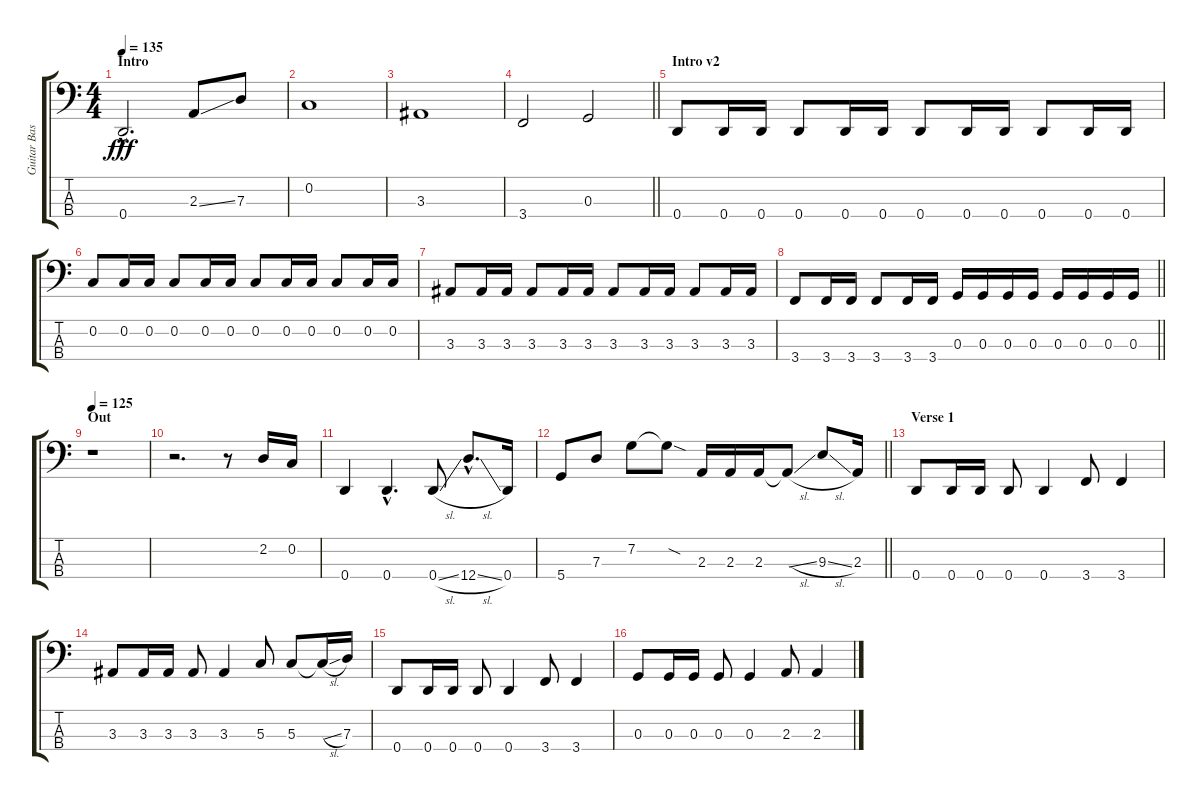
\track ("Guitar Bass" "Guitar Bas") {instrument electricbassfinger}
\staff {score tabs}
\tuning (F2 C2 G1 D1) {hide}
\ts (4 4)
\section ("" "Intro")
\tempo 135
\clef f4
\ks c
0.4{hac}.2{d dy fff instrument electricbassfinger} 2.3{ss}.8 7.3.8 |
0.2.1 |
3.3.1 |
\barLineRight lightlight
3.4.2 0.3.2 |
\section ("" "Intro v2")
0.4.8 0.4.16 0.4.16 0.4.8 0.4.16 0.4.16 0.4.8 0.4.16 0.4.16 0.4.8 0.4.16 0.4.16 |
0.2.8 0.2.16 0.2.16 0.2.8 0.2.16 0.2.16 0.2.8 0.2.16 0.2.16 0.2.8 0.2.16 0.2.16 |
3.3.8 3.3.16 3.3.16 3.3.8 3.3.16 3.3.16 3.3.8 3.3.16 3.3.16 3.3.8 3.3.16 3.3.16 |
\barLineRight lightlight
3.4.8 3.4.16 3.4.16 3.4.8 3.4.16 3.4.16 0.3.16 0.3.16 0.3.16 0.3.16 0.3.16 0.3.16 0.3.16 0.3.16 |
\section ("" "Out")
\tempo 125
r.1 |
r.2{d} r.8 2.2.16 0.2.16 |
0.4.4 0.4{hac}.4{d} 0.4{sl}.8 12.4{sl hac}.8{d} 0.4.16 |
\barLineRight lightlight
5.4.8 7.3.8 7.2.8 7.2{sod t}.8 2.3.16 2.3.16 2.3.16 2.3{sl t}.8 9.3{sl}.8 2.3.16 |
\section ("" "Verse 1")
0.4.8 0.4.16 0.4.16 0.4.8 0.4.4 3.4.8 3.4.4 |
3.3.8 3.3.16 3.3.16 3.3.8 3.3.4 5.3.8 5.3.8 5.3{sl t}.16 7.3.16 |
0.4.8 0.4.16 0.4.16 0.4.8 0.4.4 3.4.8 3.4.4 |
0.3.8 0.3.16 0.3.16 0.3.8 0.3.4 2.3.8 2.3.4
